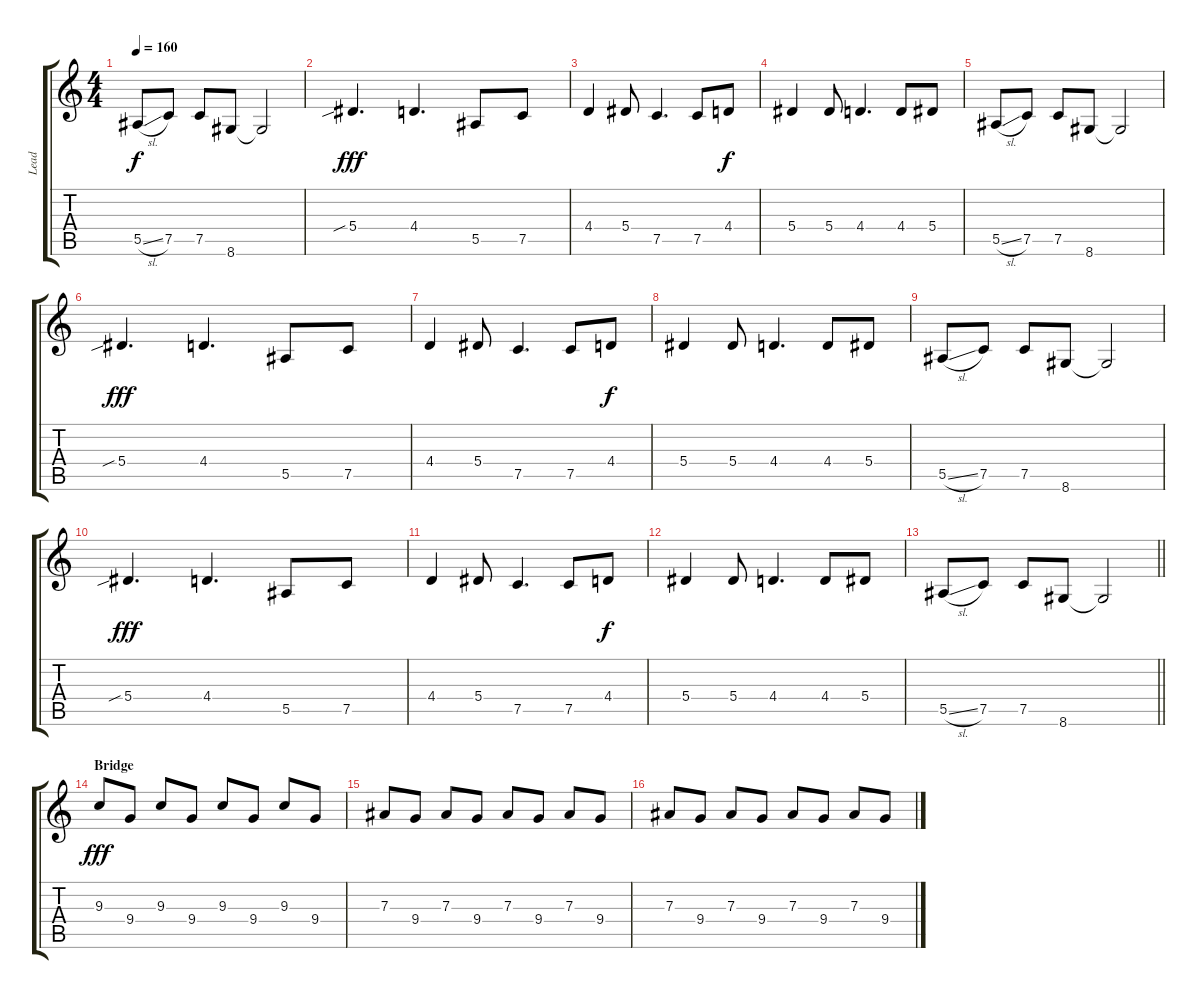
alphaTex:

\track ("Lead" "Lead") {instrument distortionguitar}
\staff {score tabs}
\tuning (C4 G3 Eb3 Bb2 F2 C2) {hide}
\ts (4 4)
\tempo 160
\clef g2
\ks c
5.5{sl}.8{dy f} 7.5.8 7.5.8 8.6.8 8.6{t}.2 |
5.4{sib}.4{d dy fff} 4.4.4{d} 5.5.8 7.5.8 |
4.4.4 5.4.8 7.5.4{d} 7.5.8 4.4.8{dy f} |
5.4.4 5.4.8 4.4.4{d} 4.4.8 5.4.8 |
5.5{sl}.8 7.5.8 7.5.8 8.6.8 8.6{t}.2 |
5.4{sib}.4{d dy fff} 4.4.4{d} 5.5.8 7.5.8 |
4.4.4 5.4.8 7.5.4{d} 7.5.8 4.4.8{dy f} |
5.4.4 5.4.8 4.4.4{d} 4.4.8 5.4.8 |
5.5{sl}.8 7.5.8 7.5.8 8.6.8 8.6{t}.2 |
5.4{sib}.4{d dy fff} 4.4.4{d} 5.5.8 7.5.8 |
4.4.4 5.4.8 7.5.4{d} 7.5.8 4.4.8{dy f} |
5.4.4 5.4.8 4.4.4{d} 4.4.8 5.4.8 |
\barLineRight lightlight
5.5{sl}.8 7.5.8 7.5.8 8.6.8 8.6{t}.2 |
\section ("" "Bridge")
9.3.8{dy fff} 9.4.8 9.3.8 9.4.8 9.3.8 9.4.8 9.3.8 9.4.8 |
7.3.8 9.4.8 7.3.8 9.4.8 7.3.8 9.4.8 7.3.8 9.4.8 |
7.3.8 9.4.8 7.3.8 9.4.8 7.3.8 9.4.8 7.3.8 9.4.8
